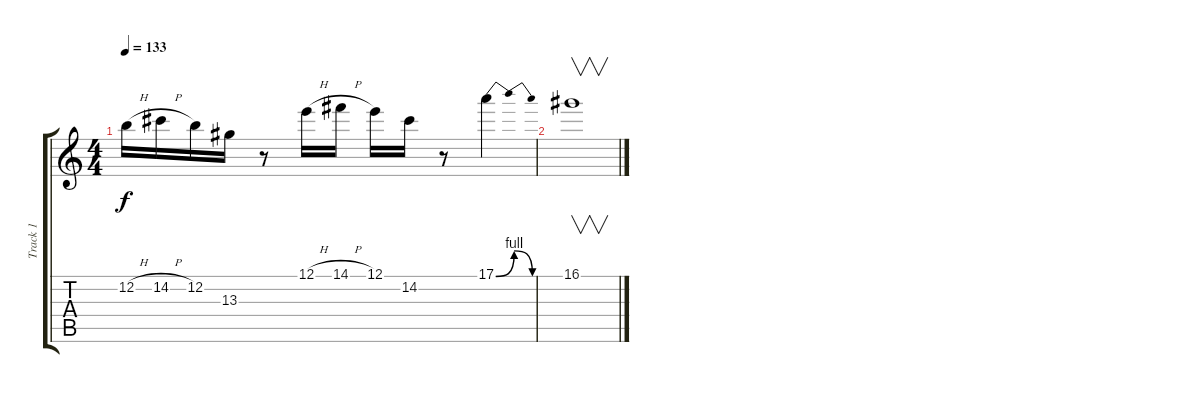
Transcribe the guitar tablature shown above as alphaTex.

\track ("Track 1" "Track 1") {instrument overdrivenguitar}
\staff {score tabs}
\tuning (E4 B3 G3 D3 A2 E2) {hide}
\ts (4 4)
\tempo 133
\clef g2
\ks c
12.2{h}.16{dy f} 14.2{h}.16 12.2.16 13.3.16 r.8 12.1{h}.16 14.1{h}.16 12.1.16 14.2.16 r.8 17.1{be (bendrelease 0 0 25 4 35 4 60 0)}.4 |
16.1.1{v}
